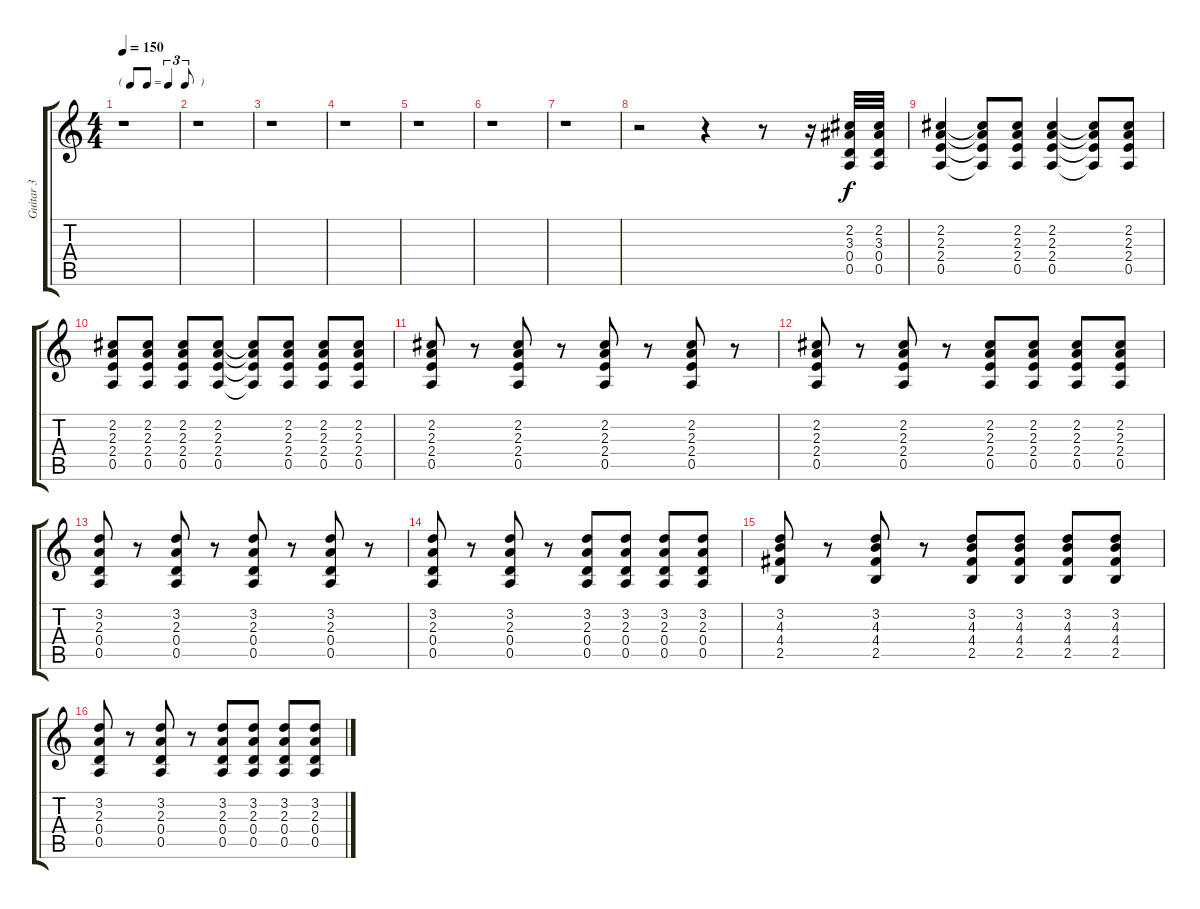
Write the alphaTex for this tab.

\track ("Guitar 3" "Guitar 3") {instrument distortionguitar}
\staff {score tabs}
\tuning (E4 B3 G3 D3 A2 E2) {hide}
\ts (4 4)
\tf triplet8th
\tempo 150
\clef g2
\ks c
r.1{dy f instrument distortionguitar} |
r.1 |
r.1 |
r.1 |
r.1 |
r.1 |
r.1 |
r.2 r.4 r.8 r.16 (2.2 3.3 0.4 0.5).32 (2.2 3.3 0.4 0.5).32 |
(2.2 2.3 2.4 0.5).4 (2.2{t} 2.3{t} 2.4{t} 0.5{t}).8 (2.2 2.3 2.4 0.5).8 (2.2 2.3 2.4 0.5).4 (2.2{t} 2.3{t} 2.4{t} 0.5{t}).8 (2.2 2.3 2.4 0.5).8 |
(2.2 2.3 2.4 0.5).8 (2.2 2.3 2.4 0.5).8 (2.2 2.3 2.4 0.5).8 (2.2 2.3 2.4 0.5).8 (2.2{t} 2.3{t} 2.4{t} 0.5{t}).8 (2.2 2.3 2.4 0.5).8 (2.2 2.3 2.4 0.5).8 (2.2 2.3 2.4 0.5).8 |
(2.2 2.3 2.4 0.5).8 r.8 (2.2 2.3 2.4 0.5).8 r.8 (2.2 2.3 2.4 0.5).8 r.8 (2.2 2.3 2.4 0.5).8 r.8 |
(2.2 2.3 2.4 0.5).8 r.8 (2.2 2.3 2.4 0.5).8 r.8 (2.2 2.3 2.4 0.5).8 (2.2 2.3 2.4 0.5).8 (2.2 2.3 2.4 0.5).8 (2.2 2.3 2.4 0.5).8 |
(3.2 2.3 0.4 0.5).8 r.8 (3.2 2.3 0.4 0.5).8 r.8 (3.2 2.3 0.4 0.5).8 r.8 (3.2 2.3 0.4 0.5).8 r.8 |
(3.2 2.3 0.4 0.5).8 r.8 (3.2 2.3 0.4 0.5).8 r.8 (3.2 2.3 0.4 0.5).8 (3.2 2.3 0.4 0.5).8 (3.2 2.3 0.4 0.5).8 (3.2 2.3 0.4 0.5).8 |
(3.2 4.3 4.4 2.5).8 r.8 (3.2 4.3 4.4 2.5).8 r.8 (3.2 4.3 4.4 2.5).8 (3.2 4.3 4.4 2.5).8 (3.2 4.3 4.4 2.5).8 (3.2 4.3 4.4 2.5).8 |
(3.2 2.3 0.4 0.5).8 r.8 (3.2 2.3 0.4 0.5).8 r.8 (3.2 2.3 0.4 0.5).8 (3.2 2.3 0.4 0.5).8 (3.2 2.3 0.4 0.5).8 (3.2 2.3 0.4 0.5).8
